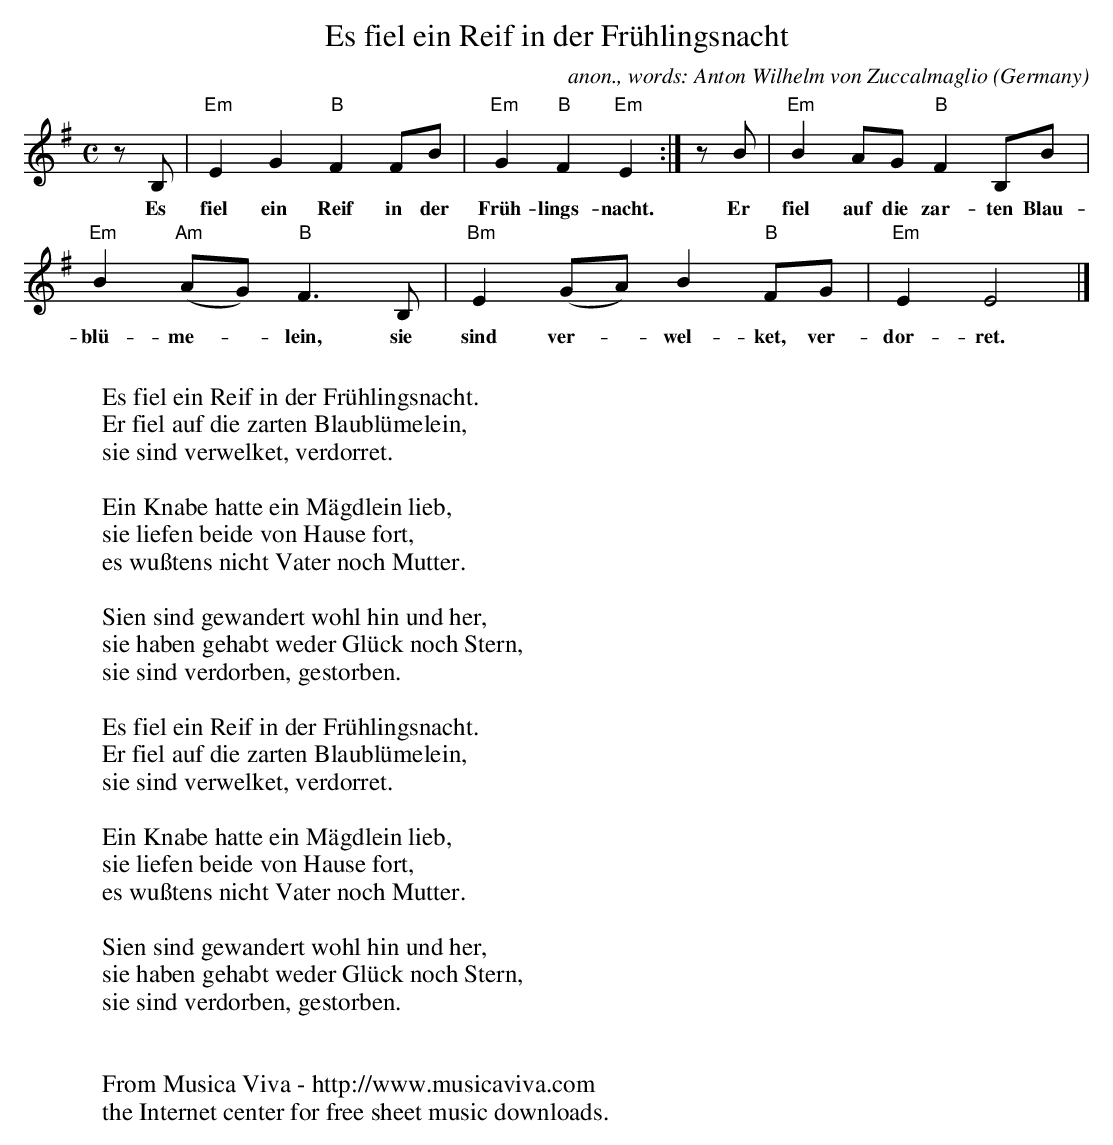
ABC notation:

X:1
T:Es fiel ein Reif in der Fr\"uhlingsnacht
C:anon., words: Anton Wilhelm von Zuccalmaglio
O:Germany
M:C
L:1/4
K:Em
z/ B,/|"Em"EG"B"FF/B/|"Em"G"B"F"Em"E:|z/ B/|"Em"BA/G/"B"FB,/B/|
w:Es fiel ein Reif in der Fr\"uh-lings-nacht. Er fiel auf die zar-ten Blau-
"Em"B"Am"(A/G/)"B"F>B,|"Bm"E(G/A/)B"B"F/G/|"Em"EE2|]
w:bl\"u-me--lein, sie sind ver--wel-ket, ver-dor-ret.
W:
W:Es fiel ein Reif in der Fr\"uhlingsnacht.
W:Er fiel auf die zarten Blaubl\"umelein,
W:sie sind verwelket, verdorret.
W:
W:Ein Knabe hatte ein M\"agdlein lieb,
W:sie liefen beide von Hause fort,
W:es wu\sstens nicht Vater noch Mutter.
W:
W:Sien sind gewandert wohl hin und her,
W:sie haben gehabt weder Gl\"uck noch Stern,
W:sie sind verdorben, gestorben.
W:
W:Es fiel ein Reif in der Fr\"uhlingsnacht.
W:Er fiel auf die zarten Blaubl\"umelein,
W:sie sind verwelket, verdorret.
W:
W:Ein Knabe hatte ein M\"agdlein lieb,
W:sie liefen beide von Hause fort,
W:es wu\sstens nicht Vater noch Mutter.
W:
W:Sien sind gewandert wohl hin und her,
W:sie haben gehabt weder Gl\"uck noch Stern,
W:sie sind verdorben, gestorben.
W:
W:
W:  From Musica Viva - http://www.musicaviva.com
W:  the Internet center for free sheet music downloads.
